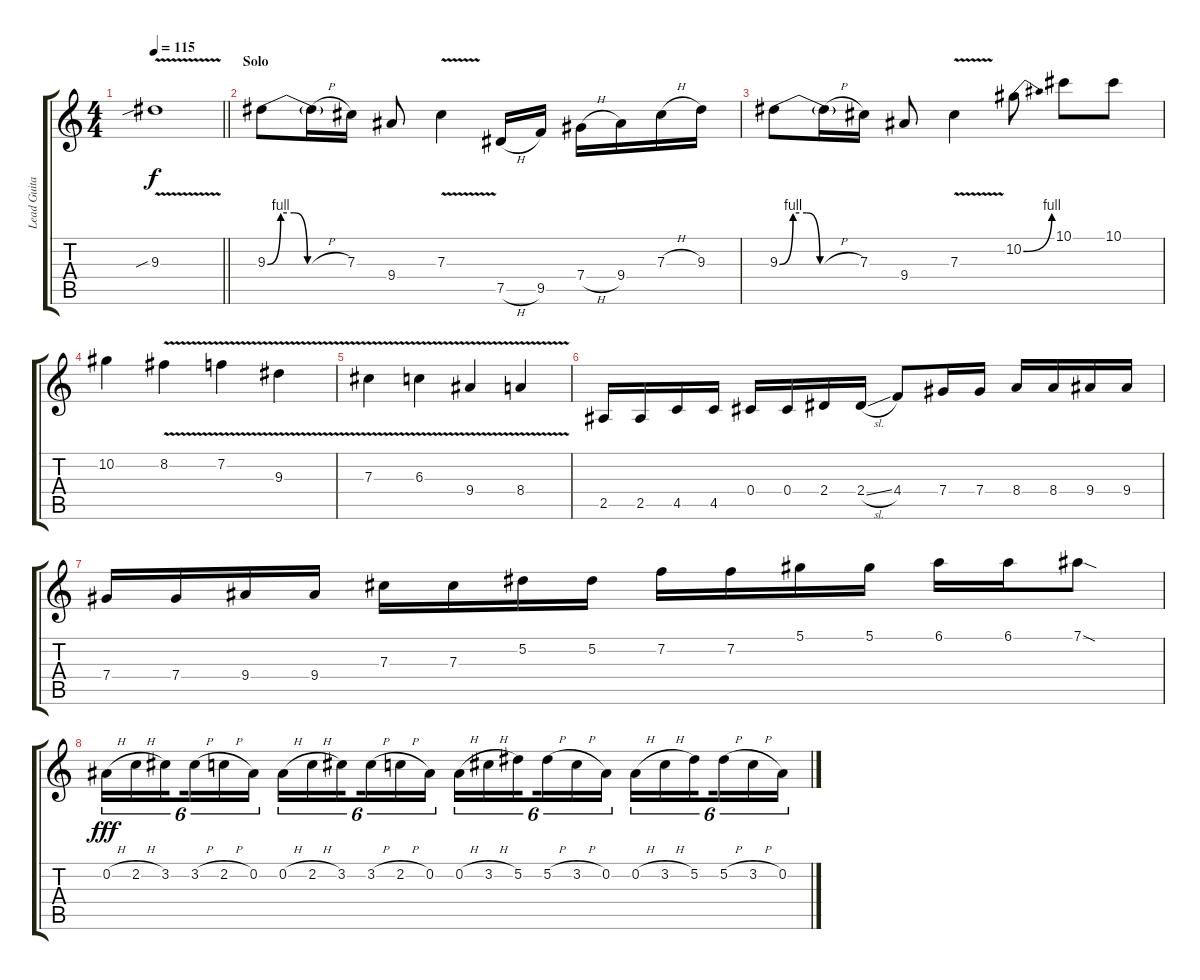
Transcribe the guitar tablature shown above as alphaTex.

\track ("Lead Guitar" "Lead Guita") {instrument distortionguitar}
\staff {score tabs}
\tuning (Eb4 Bb3 Gb3 Db3 Ab2 Eb2) {hide}
\ts (4 4)
\tempo 115
\clef g2
\barLineRight lightlight
\ks c
9.3{v sib}.1{dy f volume 16 balance 8} |
\section ("" "Solo")
9.3{be (custom 0 0 10 4 20 4 30 0 60 0)}.8 9.3{h t}.16 7.3.16 9.4.8 7.3{v}.4 7.5{h}.16 9.5.16 7.4{h}.16 9.4.16 7.3{h}.16 9.3.16 |
9.3{be (custom 0 0 10 4 20 4 30 0 60 0)}.8 9.3{h t}.16 7.3.16 9.4.8 7.3{v}.4 10.2{be (bend 0 0 60 4)}.8 10.1.8 10.1.8 |
10.2.4 8.2{v}.4 7.2{v}.4 9.3{v}.4 |
7.3{v}.4 6.3{v}.4 9.4{v}.4 8.4{v}.4 |
2.5.16 2.5.16 4.5.16 4.5.16 0.4.16 0.4.16 2.4.16 2.4{sl}.16 4.4.8 7.4.16 7.4.16 8.4.16 8.4.16 9.4.16 9.4.16 |
7.4.16 7.4.16 9.4.16 9.4.16 7.3.16 7.3.16 5.2.16 5.2.16 7.2.16 7.2.16 5.1.16 5.1.16 6.1.16 6.1.16 7.1{sod}.8 |
0.2{h}.16{tu (6 4) dy fff} 2.2{h}.16{tu (6 4)} 3.2.16{tu (6 4) beam splitsecondary} 3.2{h}.16{tu (6 4)} 2.2{h}.16{tu (6 4)} 0.2.16{tu (6 4)} 0.2{h}.16{tu (6 4)} 2.2{h}.16{tu (6 4)} 3.2.16{tu (6 4) beam splitsecondary} 3.2{h}.16{tu (6 4)} 2.2{h}.16{tu (6 4)} 0.2.16{tu (6 4)} 0.2{h}.16{tu (6 4)} 3.2{h}.16{tu (6 4)} 5.2.16{tu (6 4) beam splitsecondary} 5.2{h}.16{tu (6 4)} 3.2{h}.16{tu (6 4)} 0.2.16{tu (6 4)} 0.2{h}.16{tu (6 4)} 3.2{h}.16{tu (6 4)} 5.2.16{tu (6 4) beam splitsecondary} 5.2{h}.16{tu (6 4)} 3.2{h}.16{tu (6 4)} 0.2.16{tu (6 4)}
